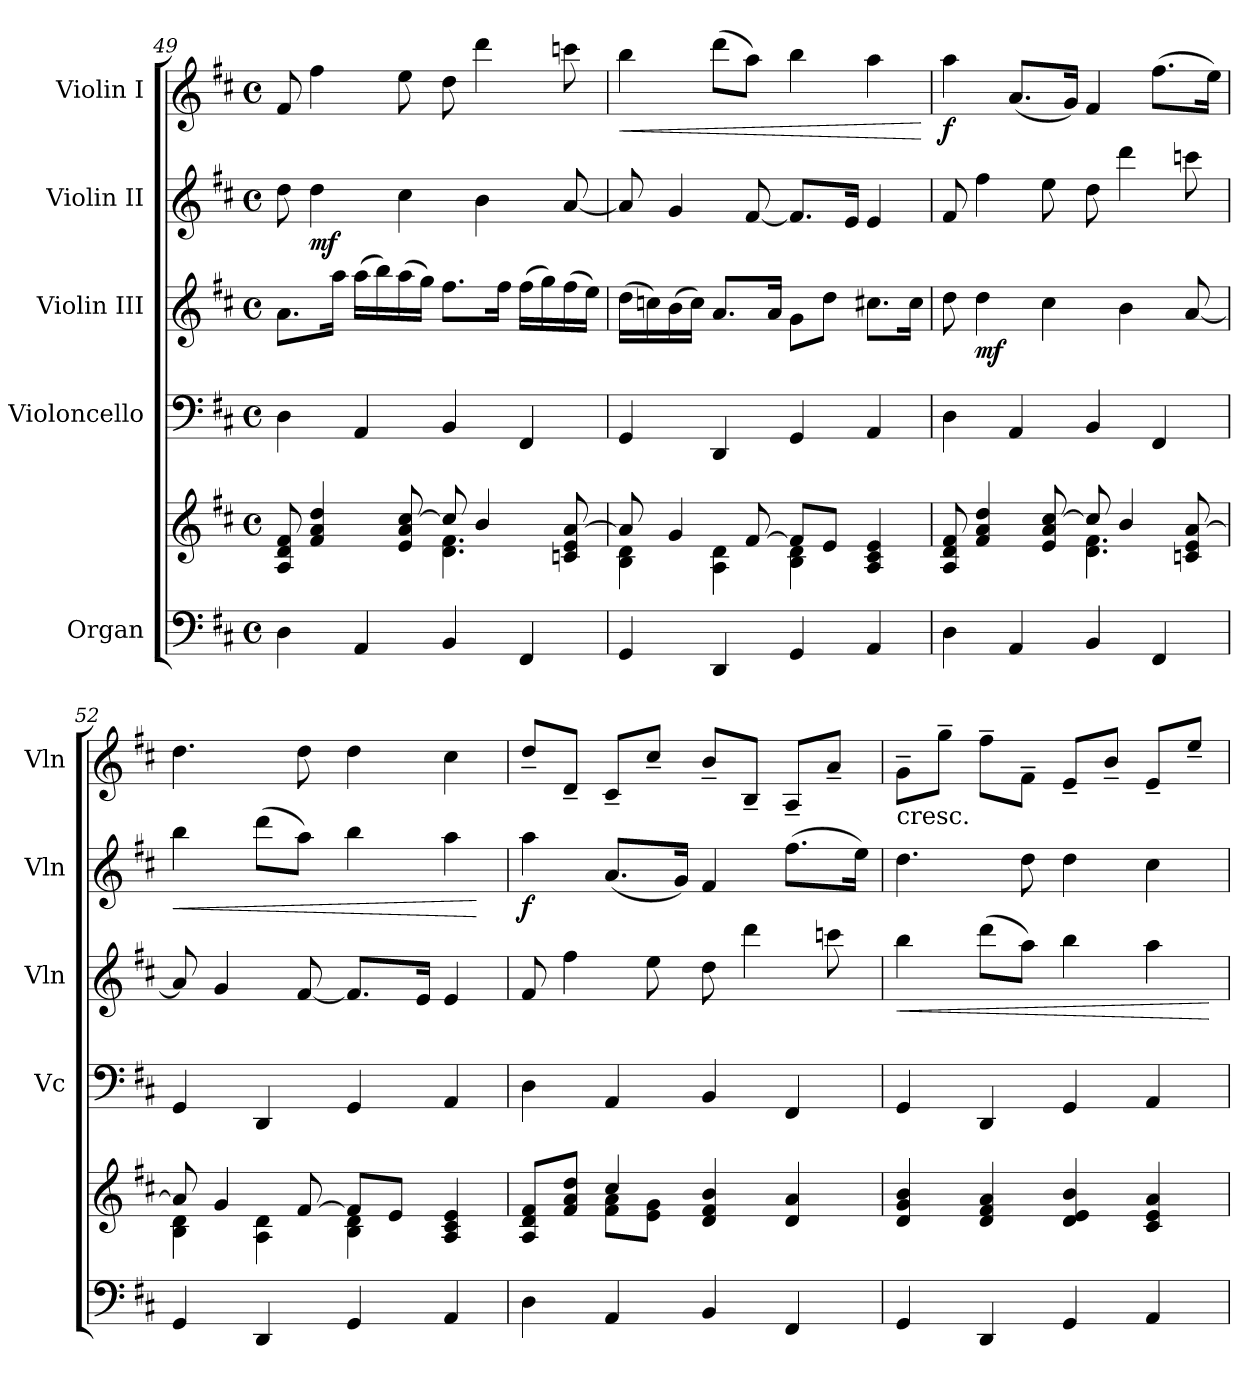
**kern	**kern	**kern	**kern	**dynam	**kern	**dynam	**kern	**dynam
*part5	*part5	*part4	*part3	*part3	*part2	*part2	*part1	*part1
*staff6	*staff5	*staff4	*staff3	*staff3	*staff2	*staff2	*staff1	*staff1
*I"Organ	*	*I"Violoncello	*I"Violin III	*	*I"Violin II	*	*I"Violin I	*
*	*	*I'Vc	*I'Vln	*	*I'Vln	*	*I'Vln	*
*clefF4	*clefG2	*clefF4	*clefG2	*	*clefG2	*	*clefG2	*
*k[f#c#]	*k[f#c#]	*k[f#c#]	*k[f#c#]	*	*k[f#c#]	*	*k[f#c#]	*
*D:	*D:	*D:	*D:	*	*D:	*	*D:	*
*M4/4	*M4/4	*M4/4	*M4/4	*	*M4/4	*	*M4/4	*
*met(c)	*met(c)	*met(c)	*met(c)	*	*met(c)	*	*met(c)	*
=49	=49	=49	=49	=49	=49	=49	=49	=49
*	*^	*	*	*	*	*	*	*
4D\	8A/ 8d/ 8f#/	2ryy	4D\	8.a\L	.	8dd\	.	8f#/	.
!	!	!	!	!	!	!	!LO:DY:b	!	!
.	4f#/ 4a/ 4dd/	.	.	.	.	4dd\	mf	4ff#\	.
.	.	.	.	16aa\Jk	.	.	.	.	.
4AA/	.	.	4AA/	(16aa\LL	.	.	.	.	.
.	.	.	.	16bb\)	.	.	.	.	.
.	8e/ 8a/ [8cc#/	.	.	(16aa\	.	4cc#\	.	8ee\	.
.	.	.	.	16gg\JJ)	.	.	.	.	.
4BB/	8cc#/]	4.d\ 4.f#\	4BB/	8.ff#\L	.	.	.	8dd\	.
.	4b/	.	.	.	.	4b\	.	4ddd\	.
.	.	.	.	16ff#\Jk	.	.	.	.	.
4FF#/	.	.	4FF#/	(16ff#\LL	.	.	.	.	.
.	.	.	.	16gg\)	.	.	.	.	.
.	8cn/ 8e/ [8a/	8ryy	.	(16ff#\	.	[8a/	.	8cccn\	.
.	.	.	.	16ee\JJ)	.	.	.	.	.
=50	=50	=50	=50	=50	=50	=50	=50	=50	=50
!	!	!	!	!	!	!	!	!	!LO:HP:b
4GG/	8a/]	4B\ 4d\	4GG/	(16dd\LL	.	8a/]	.	4bb\	<
.	.	.	.	16ccn\)	.	.	.	.	.
.	4g/	.	.	(16b\	.	4g/	.	.	.
.	.	.	.	16cc\JJ)	.	.	.	.	.
4DD/	.	4A\ 4d\	4DD/	8.a/L	.	.	.	(8ddd\L	.
.	[8f#/	.	.	.	.	[8f#/	.	8aa\J)	.
.	.	.	.	16a/Jk	.	.	.	.	.
4GG/	8f#/L]	4B\ 4d\	4GG/	8g\L	.	8.f#/L]	.	4bb\	.
.	8e/J	.	.	8dd\J	.	.	.	.	.
.	.	.	.	.	.	16e/Jk	.	.	.
4AA/	4A/ 4c#/ 4e/	4ryy	4AA/	8.cc#X\L	.	4e/	.	4aa\	.
.	.	.	.	16cc#\Jk	.	.	.	.	.
*	*v	*v	*	*	*	*	*	*	*
.	.	.	.	.	.	.	.	[
=51	=51	=51	=51	=51	=51	=51	=51	=51
*	*^	*	*	*	*	*	*	*
!	!	!	!	!	!	!	!	!	!LO:DY:b
4D\	8A/ 8d/ 8f#/	2ryy	4D\	8dd\	.	8f#/	.	4aa\	f
!	!	!	!	!	!LO:DY:b	!	!	!	!
.	4f#/ 4a/ 4dd/	.	.	4dd\	mf	4ff#\	.	.	.
4AA/	.	.	4AA/	.	.	.	.	(8.a/L	.
.	8e/ 8a/ [8cc#/	.	.	4cc#\	.	8ee\	.	.	.
.	.	.	.	.	.	.	.	16g/Jk)	.
4BB/	8cc#/]	4.d\ 4.f#\	4BB/	.	.	8dd\	.	4f#/	.
.	4b/	.	.	4b\	.	4ddd\	.	.	.
4FF#/	.	.	4FF#/	.	.	.	.	(8.ff#\L	.
.	8cn/ 8e/ [8a/	8ryy	.	[8a/	.	8cccn\	.	.	.
.	.	.	.	.	.	.	.	16ee\Jk)	.
!!LO:LB:g=z
=52	=52	=52	=52	=52	=52	=52	=52	=52	=52
!	!	!	!	!	!	!	!LO:HP:b	!	!
4GG/	8a/]	4B\ 4d\	4GG/	8a/]	.	4bb\	<	4.dd\	.
.	4g/	.	.	4g/	.	.	.	.	.
4DD/	.	4A\ 4d\	4DD/	.	.	(8ddd\L	.	.	.
.	[8f#/	.	.	[8f#/	.	8aa\J)	.	8dd\	.
4GG/	8f#/L]	4B\ 4d\	4GG/	8.f#/L]	.	4bb\	.	4dd\	.
.	8e/J	.	.	.	.	.	.	.	.
.	.	.	.	16e/Jk	.	.	.	.	.
4AA/	4A/ 4c#/ 4e/	4ryy	4AA/	4e/	.	4aa\	.	4cc#\	.
*	*v	*v	*	*	*	*	*	*	*
.	.	.	.	.	.	[	.	.
=53	=53	=53	=53	=53	=53	=53	=53	=53
*	*^	*	*	*	*	*	*	*
!	!	!	!	!	!	!	!LO:DY:b	!	!
4D\	8A/ 8d/ 8f#/L	4ryy	4D\	8f#/	.	4aa\	f	8dd~/L	.
.	8f#/ 8a/ 8dd/J	.	.	4ff#\	.	.	.	8d~/J	.
4AA/	4cc#/	8f#\ 8a\L	4AA/	.	.	(8.a/L	.	8c#~/L	.
.	.	8e\ 8g\J	.	8ee\	.	.	.	8cc#~/J	.
.	.	.	.	.	.	16g/Jk)	.	.	.
4BB/	4d/ 4f#/ 4b/	2ryy	4BB/	8dd\	.	4f#/	.	8b~/L	.
.	.	.	.	4ddd\	.	.	.	8B~/J	.
4FF#/	4d/ 4a/	.	4FF#/	.	.	(8.ff#\L	.	8A~/L	.
.	.	.	.	8cccn\	.	.	.	8a~/J	.
.	.	.	.	.	.	16ee\Jk)	.	.	.
*	*v	*v	*	*	*	*	*	*	*
=54	=54	=54	=54	=54	=54	=54	=54	=54
!	!	!	!	!	!	!	!LO:TX:b:t=cresc.	!
!	!	!	!	!LO:HP:b	!	!	!	!
4GG/	4d/ 4g/ 4b/	4GG/	4bb\	<	4.dd\	.	8g~\L	.
.	.	.	.	.	.	.	8gg~\J	.
4DD/	4d/ 4f#/ 4a/	4DD/	(8ddd\L	.	.	.	8ff#~\L	.
.	.	.	8aa\J)	.	8dd\	.	8f#~\J	.
4GG/	4d/ 4e/ 4b/	4GG/	4bb\	.	4dd\	.	8e~/L	.
.	.	.	.	.	.	.	8b~/J	.
4AA/	4c#/ 4e/ 4a/	4AA/	4aa\	.	4cc#\	.	8e~/L	.
.	.	.	.	.	.	.	8ee~/J	.
.	.	.	.	[	.	.	.	.
=	=	=	=	=	=	=	=	=
*-	*-	*-	*-	*-	*-	*-	*-	*-
